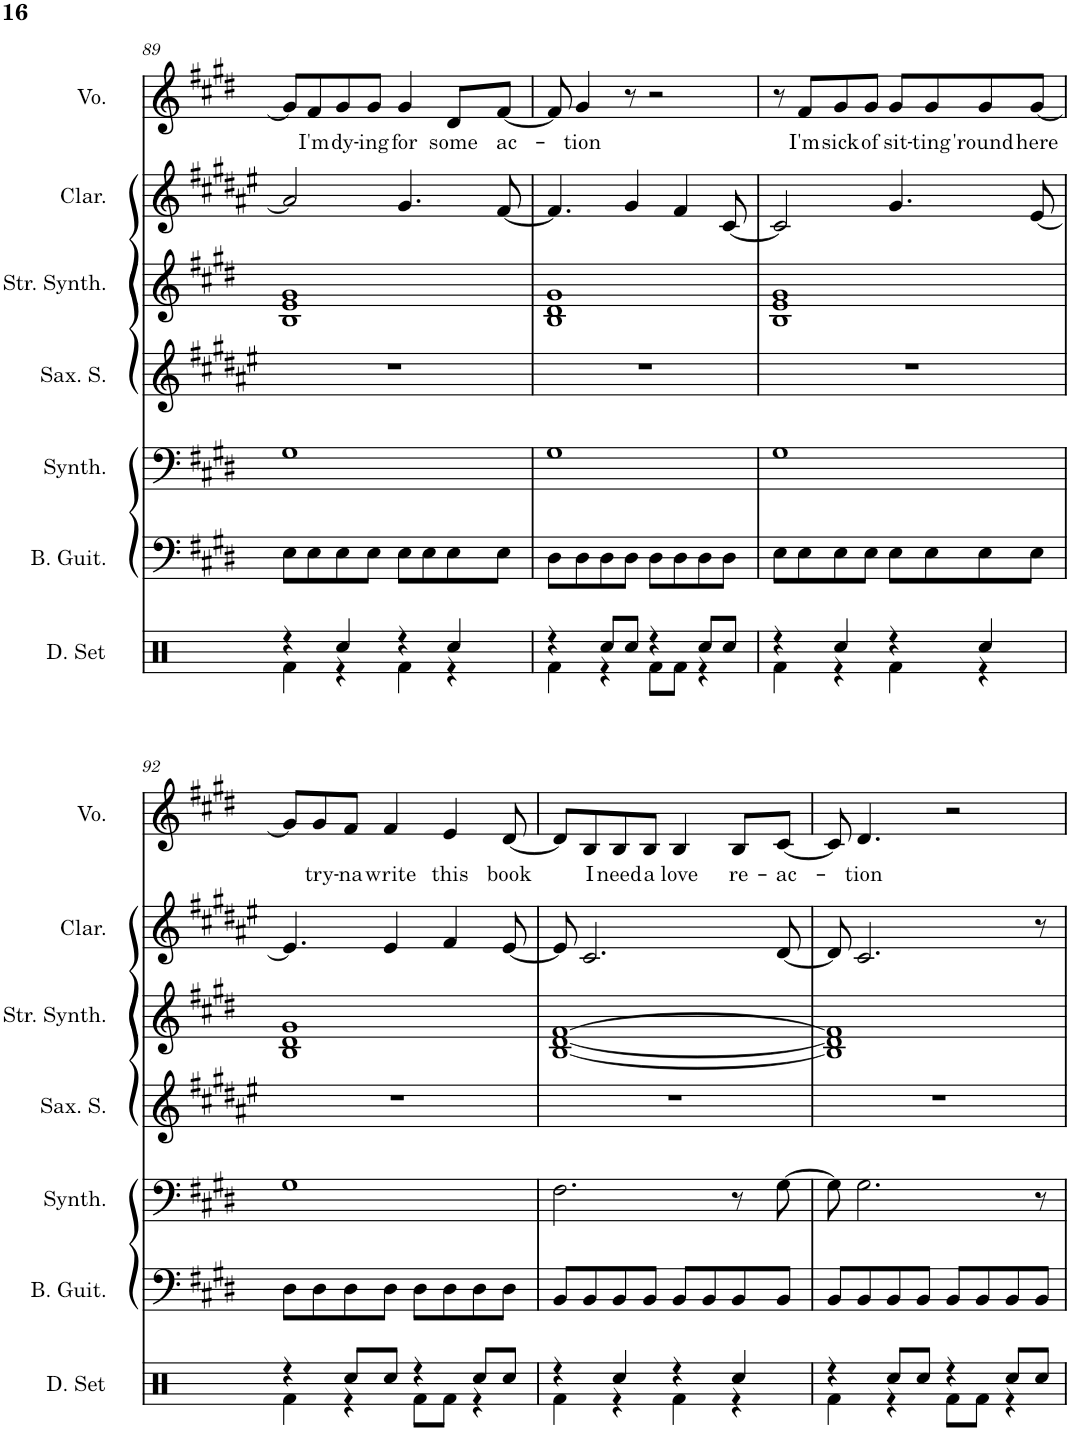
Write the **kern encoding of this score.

**kern	**kern	**kern	**kern	**kern	**kern	**kern	**text
*part7	*part6	*part5	*part4	*part3	*part2	*part1	*part1
*staff7	*staff6	*staff5	*staff4	*staff3	*staff2	*staff1	*staff1
*I"Drumset	*I"Bass Guitar	*I"Bass Synthesizer	*I"Saxophone soprano	*I"String Synthesizer	*I"Clarinette	*I"Voice	*
*I'D. Set	*I'B. Guit.	*I'Synth.	*I'Sax. S.	*I'Str. Synth.	*I'Clar.	*I'Vo.	*
!!LO:PB:g=z
*clefX	*clefF4	*clefF4	*clefG2	*clefG2	*clefG2	*clefG2	*
*	*Trd7c12	*	*Trd1c2	*	*Trd1c2	*	*
*k[]	*k[f#c#g#d#]	*k[f#c#g#d#]	*k[f#c#g#d#a#e#]	*k[f#c#g#d#]	*k[f#c#g#d#a#e#]	*k[f#c#g#d#]	*
*M4/4	*M4/4	*M4/4	*M4/4	*M4/4	*M4/4	*M4/4	*
=89	=89	=89	=89	=89	=89	=89	=89
*^	*	*	*	*	*	*	*
4r	4Rf\	8E\L	1G#	1r	1B 1e 1g#	2a#/]	8g#/L]	.
!	!	!	!	!	!	!	!	!LO:LY:b
.	.	8E\	.	.	.	.	8f#/	I'm
!	!	!	!	!	!	!	!	!LO:LY:b
4Rcc/	4r	8E\	.	.	.	.	8g#/	dy-
!	!	!	!	!	!	!	!	!LO:LY:b
.	.	8E\J	.	.	.	.	8g#/J	-ing
!	!	!	!	!	!	!	!	!LO:LY:b
4r	4Rf\	8E\L	.	.	.	4.g#/	4g#/	for
.	.	8E\	.	.	.	.	.	.
!	!	!	!	!	!	!	!	!LO:LY:b
4Rcc/	4r	8E\	.	.	.	.	8d#/L	some
!	!	!	!	!	!	!	!	!LO:LY:b
.	.	8E\J	.	.	.	[8f#/	[8f#/J	ac-
=90	=90	=90	=90	=90	=90	=90	=90	=90
4r	4Rf\	8D#\L	1G#	1r	1B 1d# 1g#	4.f#/]	8f#/]	.
!	!	!	!	!	!	!	!	!LO:LY:b
.	.	8D#\	.	.	.	.	4g#/	-tion
8Rcc/L	4r	8D#\	.	.	.	.	.	.
8Rcc/J	.	8D#\J	.	.	.	4g#/	8r	.
4r	8Rf\L	8D#\L	.	.	.	.	2r	.
.	8Rf\J	8D#\	.	.	.	4f#/	.	.
8Rcc/L	4r	8D#\	.	.	.	.	.	.
8Rcc/J	.	8D#\J	.	.	.	[8c#/	.	.
=91	=91	=91	=91	=91	=91	=91	=91	=91
4r	4Rf\	8E\L	1G#	1r	1B 1e 1g#	2c#/]	8r	.
!	!	!	!	!	!	!	!	!LO:LY:b
.	.	8E\	.	.	.	.	8f#/L	I'm
!	!	!	!	!	!	!	!	!LO:LY:b
4Rcc/	4r	8E\	.	.	.	.	8g#/	sick
!	!	!	!	!	!	!	!	!LO:LY:b
.	.	8E\J	.	.	.	.	8g#/J	of
!	!	!	!	!	!	!	!	!LO:LY:b
4r	4Rf\	8E\L	.	.	.	4.g#/	8g#/L	sit-
!	!	!	!	!	!	!	!	!LO:LY:b
.	.	8E\	.	.	.	.	8g#/	-ting
!	!	!	!	!	!	!	!	!LO:LY:b
4Rcc/	4r	8E\	.	.	.	.	8g#/	'round
!	!	!	!	!	!	!	!	!LO:LY:b
.	.	8E\J	.	.	.	[8e#/	[8g#/J	here
!!LO:LB:g=z
=92	=92	=92	=92	=92	=92	=92	=92	=92
4r	4Rf\	8D#\L	1G#	1r	1B 1d# 1g#	4.e#/]	8g#/L]	.
!	!	!	!	!	!	!	!	!LO:LY:b
.	.	8D#\	.	.	.	.	8g#/	try-
!	!	!	!	!	!	!	!	!LO:LY:b
8Rcc/L	4r	8D#\	.	.	.	.	8f#/J	-na
!	!	!	!	!	!	!	!	!LO:LY:b
8Rcc/J	.	8D#\J	.	.	.	4e#/	4f#/	write
4r	8Rf\L	8D#\L	.	.	.	.	.	.
!	!	!	!	!	!	!	!	!LO:LY:b
.	8Rf\J	8D#\	.	.	.	4f#/	4e/	this
8Rcc/L	4r	8D#\	.	.	.	.	.	.
!	!	!	!	!	!	!	!	!LO:LY:b
8Rcc/J	.	8D#\J	.	.	.	[8e#/	[8d#/	book
=93	=93	=93	=93	=93	=93	=93	=93	=93
4r	4Rf\	8BB/L	2.F#\	1r	[1B [1d# [1f#	8e#/]	8d#/L]	.
!	!	!	!	!	!	!	!	!LO:LY:b
.	.	8BB/	.	.	.	2.c#/	8B/	I
!	!	!	!	!	!	!	!	!LO:LY:b
4Rcc/	4r	8BB/	.	.	.	.	8B/	need
!	!	!	!	!	!	!	!	!LO:LY:b
.	.	8BB/J	.	.	.	.	8B/J	a
!	!	!	!	!	!	!	!	!LO:LY:b
4r	4Rf\	8BB/L	.	.	.	.	4B/	love
.	.	8BB/	.	.	.	.	.	.
!	!	!	!	!	!	!	!	!LO:LY:b
4Rcc/	4r	8BB/	8r	.	.	.	8B/L	re-
!	!	!	!	!	!	!	!	!LO:LY:b
.	.	8BB/J	[8G#\	.	.	[8d#/	[8c#/J	-ac-
=94	=94	=94	=94	=94	=94	=94	=94	=94
4r	4Rf\	8BB/L	8G#\]	1r	1B] 1d#] 1f#]	8d#/]	8c#/]	.
!	!	!	!	!	!	!	!	!LO:LY:b
.	.	8BB/	2.G#\	.	.	2.c#/	4.d#/	-tion
8Rcc/L	4r	8BB/	.	.	.	.	.	.
8Rcc/J	.	8BB/J	.	.	.	.	.	.
4r	8Rf\L	8BB/L	.	.	.	.	2r	.
.	8Rf\J	8BB/	.	.	.	.	.	.
8Rcc/L	4r	8BB/	.	.	.	.	.	.
8Rcc/J	.	8BB/J	8r	.	.	8r	.	.
*v	*v	*	*	*	*	*	*	*
=	=	=	=	=	=	=	=
*-	*-	*-	*-	*-	*-	*-	*-
